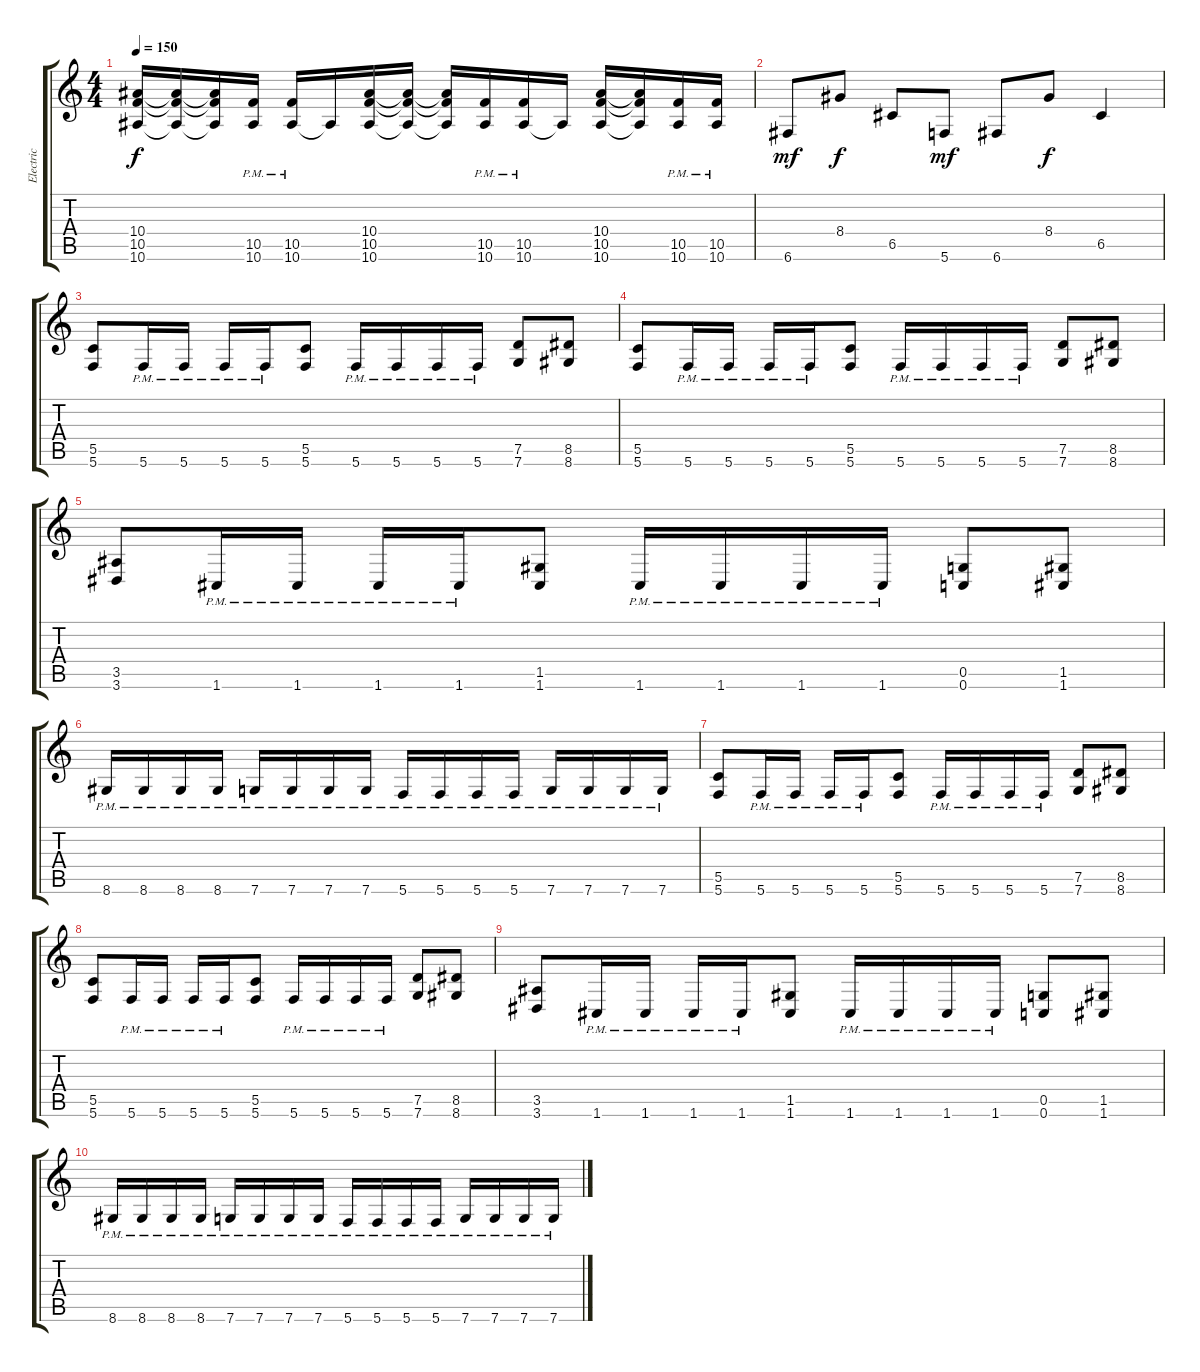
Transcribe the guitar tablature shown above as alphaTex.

\track ("Electric" "Electric") {instrument distortionguitar}
\staff {score tabs}
\tuning (D4 A3 F3 C3 G2 C2) {hide}
\ts (4 4)
\tempo 150
\clef g2
\ks c
(10.4 10.5 10.6).16{dy f} (10.4{t} 10.5{t} 10.6{t}).16 (10.4{t} 10.5{t} 10.6{t}).16 (10.5{pm} 10.6{pm}).16 (10.5{pm} 10.6{pm}).16 10.6{t}.16 (10.4 10.5 10.6).16 (10.4{t} 10.5{t} 10.6{t}).16 (10.4{t} 10.5{t} 10.6{t}).16 (10.5{pm} 10.6{pm}).16 (10.5{pm} 10.6{pm}).16 10.6{t}.16 (10.4 10.5 10.6).16 (10.4{t} 10.5{t} 10.6{t}).16 (10.5{pm} 10.6{pm}).16 (10.5{pm} 10.6{pm}).16 |
6.6.8{dy mf} 8.4.8{dy f} 6.5.8 5.6.8{dy mf} 6.6.8 8.4.8{dy f} 6.5.4 |
(5.5 5.6).8 5.6{pm}.16 5.6{pm}.16 5.6{pm}.16 5.6{pm}.16 (5.5 5.6).8 5.6{pm}.16 5.6{pm}.16 5.6{pm}.16 5.6{pm}.16 (7.5 7.6).8 (8.5 8.6).8 |
(5.5 5.6).8 5.6{pm}.16 5.6{pm}.16 5.6{pm}.16 5.6{pm}.16 (5.5 5.6).8 5.6{pm}.16 5.6{pm}.16 5.6{pm}.16 5.6{pm}.16 (7.5 7.6).8 (8.5 8.6).8 |
(3.5 3.6).8 1.6{pm}.16 1.6{pm}.16 1.6{pm}.16 1.6{pm}.16 (1.5 1.6).8 1.6{pm}.16 1.6{pm}.16 1.6{pm}.16 1.6{pm}.16 (0.5 0.6).8 (1.5 1.6).8 |
8.6{pm}.16 8.6{pm}.16 8.6{pm}.16 8.6{pm}.16 7.6{pm}.16 7.6{pm}.16 7.6{pm}.16 7.6{pm}.16 5.6{pm}.16 5.6{pm}.16 5.6{pm}.16 5.6{pm}.16 7.6{pm}.16 7.6{pm}.16 7.6{pm}.16 7.6{pm}.16 |
(5.5 5.6).8 5.6{pm}.16 5.6{pm}.16 5.6{pm}.16 5.6{pm}.16 (5.5 5.6).8 5.6{pm}.16 5.6{pm}.16 5.6{pm}.16 5.6{pm}.16 (7.5 7.6).8 (8.5 8.6).8 |
(5.5 5.6).8 5.6{pm}.16 5.6{pm}.16 5.6{pm}.16 5.6{pm}.16 (5.5 5.6).8 5.6{pm}.16 5.6{pm}.16 5.6{pm}.16 5.6{pm}.16 (7.5 7.6).8 (8.5 8.6).8 |
(3.5 3.6).8 1.6{pm}.16 1.6{pm}.16 1.6{pm}.16 1.6{pm}.16 (1.5 1.6).8 1.6{pm}.16 1.6{pm}.16 1.6{pm}.16 1.6{pm}.16 (0.5 0.6).8 (1.5 1.6).8 |
8.6{pm}.16 8.6{pm}.16 8.6{pm}.16 8.6{pm}.16 7.6{pm}.16 7.6{pm}.16 7.6{pm}.16 7.6{pm}.16 5.6{pm}.16 5.6{pm}.16 5.6{pm}.16 5.6{pm}.16 7.6{pm}.16 7.6{pm}.16 7.6{pm}.16 7.6{pm}.16
